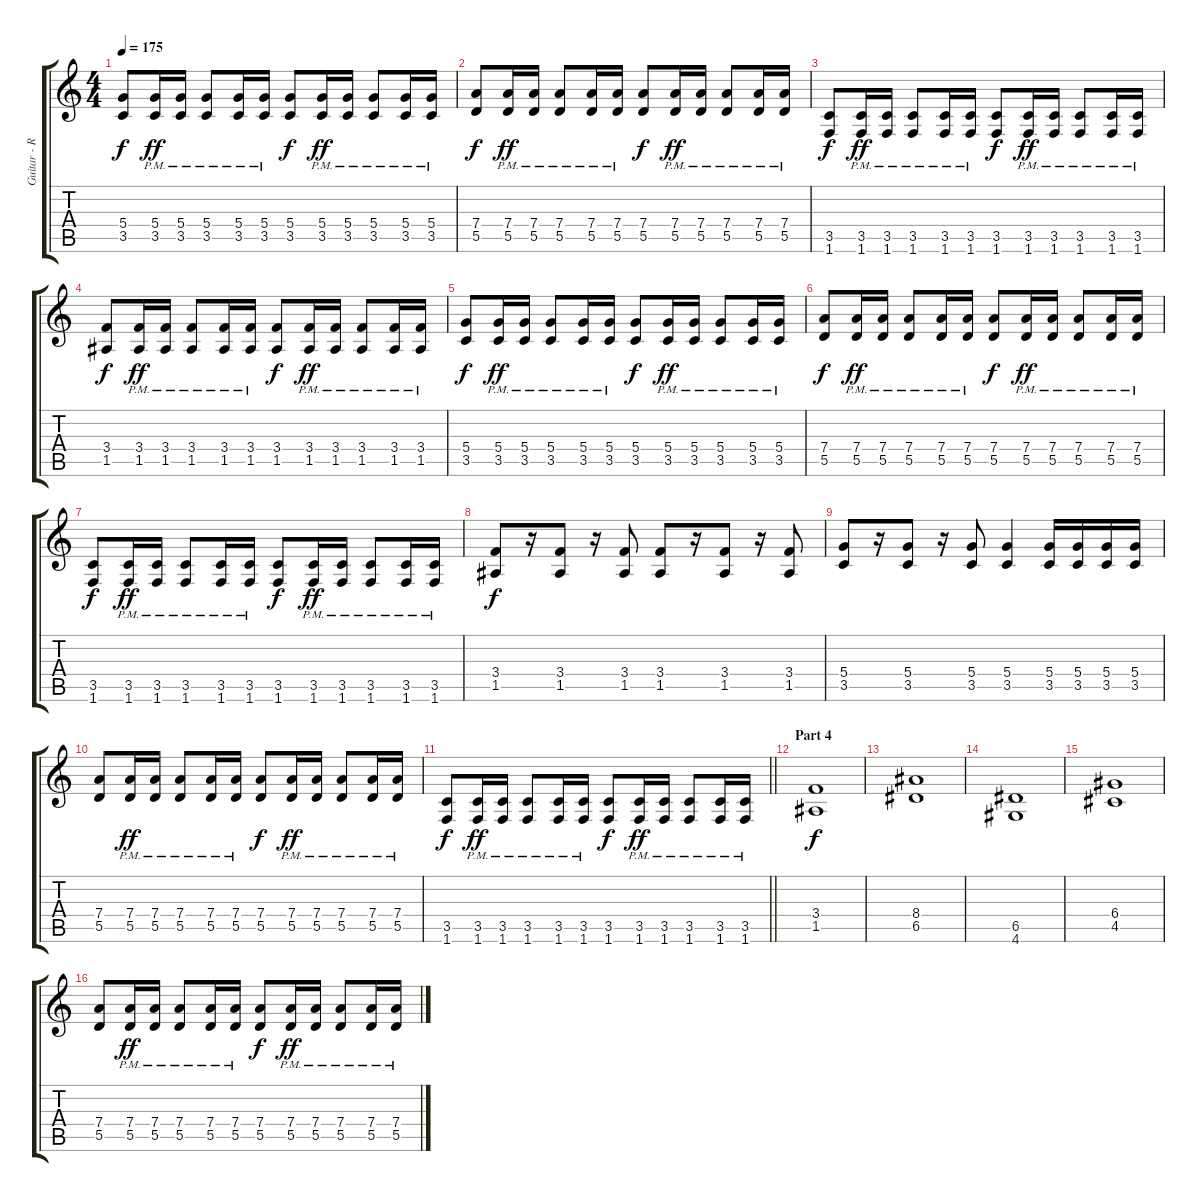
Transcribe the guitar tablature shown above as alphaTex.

\track ("Guitar - Rhythm" "Guitar - R") {instrument distortionguitar}
\staff {score tabs}
\tuning (E4 B3 G3 D3 A2 E2) {hide}
\ts (4 4)
\tempo 175
\clef g2
\ks c
(5.4 3.5).8{dy f} (5.4{pm} 3.5{pm}).16{dy ff} (5.4{pm} 3.5{pm}).16 (5.4{pm} 3.5{pm}).8 (5.4{pm} 3.5{pm}).16 (5.4{pm} 3.5{pm}).16 (5.4 3.5).8{dy f} (5.4{pm} 3.5{pm}).16{dy ff} (5.4{pm} 3.5{pm}).16 (5.4{pm} 3.5{pm}).8 (5.4{pm} 3.5{pm}).16 (5.4{pm} 3.5{pm}).16 |
(7.4 5.5).8{dy f} (7.4{pm} 5.5{pm}).16{dy ff} (7.4{pm} 5.5{pm}).16 (7.4{pm} 5.5{pm}).8 (7.4{pm} 5.5{pm}).16 (7.4{pm} 5.5{pm}).16 (7.4 5.5).8{dy f} (7.4{pm} 5.5{pm}).16{dy ff} (7.4{pm} 5.5{pm}).16 (7.4{pm} 5.5{pm}).8 (7.4{pm} 5.5{pm}).16 (7.4{pm} 5.5{pm}).16 |
(3.5 1.6).8{dy f} (3.5{pm} 1.6{pm}).16{dy ff} (3.5{pm} 1.6{pm}).16 (3.5{pm} 1.6{pm}).8 (3.5{pm} 1.6{pm}).16 (3.5{pm} 1.6{pm}).16 (3.5 1.6).8{dy f} (3.5{pm} 1.6{pm}).16{dy ff} (3.5{pm} 1.6{pm}).16 (3.5{pm} 1.6{pm}).8 (3.5{pm} 1.6{pm}).16 (3.5{pm} 1.6{pm}).16 |
(3.4 1.5).8{dy f} (3.4{pm} 1.5{pm}).16{dy ff} (3.4{pm} 1.5{pm}).16 (3.4{pm} 1.5{pm}).8 (3.4{pm} 1.5{pm}).16 (3.4{pm} 1.5{pm}).16 (3.4 1.5).8{dy f} (3.4{pm} 1.5{pm}).16{dy ff} (3.4{pm} 1.5{pm}).16 (3.4{pm} 1.5{pm}).8 (3.4{pm} 1.5{pm}).16 (3.4{pm} 1.5{pm}).16 |
(5.4 3.5).8{dy f} (5.4{pm} 3.5{pm}).16{dy ff} (5.4{pm} 3.5{pm}).16 (5.4{pm} 3.5{pm}).8 (5.4{pm} 3.5{pm}).16 (5.4{pm} 3.5{pm}).16 (5.4 3.5).8{dy f} (5.4{pm} 3.5{pm}).16{dy ff} (5.4{pm} 3.5{pm}).16 (5.4{pm} 3.5{pm}).8 (5.4{pm} 3.5{pm}).16 (5.4{pm} 3.5{pm}).16 |
(7.4 5.5).8{dy f} (7.4{pm} 5.5{pm}).16{dy ff} (7.4{pm} 5.5{pm}).16 (7.4{pm} 5.5{pm}).8 (7.4{pm} 5.5{pm}).16 (7.4{pm} 5.5{pm}).16 (7.4 5.5).8{dy f} (7.4{pm} 5.5{pm}).16{dy ff} (7.4{pm} 5.5{pm}).16 (7.4{pm} 5.5{pm}).8 (7.4{pm} 5.5{pm}).16 (7.4{pm} 5.5{pm}).16 |
(3.5 1.6).8{dy f} (3.5{pm} 1.6{pm}).16{dy ff} (3.5{pm} 1.6{pm}).16 (3.5{pm} 1.6{pm}).8 (3.5{pm} 1.6{pm}).16 (3.5{pm} 1.6{pm}).16 (3.5 1.6).8{dy f} (3.5{pm} 1.6{pm}).16{dy ff} (3.5{pm} 1.6{pm}).16 (3.5{pm} 1.6{pm}).8 (3.5{pm} 1.6{pm}).16 (3.5{pm} 1.6{pm}).16 |
(3.4 1.5).8{dy f} r.16 (3.4 1.5).8 r.16 (3.4 1.5).8 (3.4 1.5).8 r.16 (3.4 1.5).8 r.16 (3.4 1.5).8 |
(5.4 3.5).8 r.16 (5.4 3.5).8 r.16 (5.4 3.5).8 (5.4 3.5).4 (5.4 3.5).16 (5.4 3.5).16 (5.4 3.5).16 (5.4 3.5).16 |
(7.4 5.5).8 (7.4{pm} 5.5{pm}).16{dy ff} (7.4{pm} 5.5{pm}).16 (7.4{pm} 5.5{pm}).8 (7.4{pm} 5.5{pm}).16 (7.4{pm} 5.5{pm}).16 (7.4 5.5).8{dy f} (7.4{pm} 5.5{pm}).16{dy ff} (7.4{pm} 5.5{pm}).16 (7.4{pm} 5.5{pm}).8 (7.4{pm} 5.5{pm}).16 (7.4{pm} 5.5{pm}).16 |
\barLineRight lightlight
(3.5 1.6).8{dy f} (3.5{pm} 1.6{pm}).16{dy ff} (3.5{pm} 1.6{pm}).16 (3.5{pm} 1.6{pm}).8 (3.5{pm} 1.6{pm}).16 (3.5{pm} 1.6{pm}).16 (3.5 1.6).8{dy f} (3.5{pm} 1.6{pm}).16{dy ff} (3.5{pm} 1.6{pm}).16 (3.5{pm} 1.6{pm}).8 (3.5{pm} 1.6{pm}).16 (3.5{pm} 1.6{pm}).16 |
\section ("" "Part 4")
(3.4 1.5).1{dy f} |
(8.4 6.5).1 |
(6.5 4.6).1 |
(6.4 4.5).1 |
(7.4 5.5).8 (7.4{pm} 5.5{pm}).16{dy ff} (7.4{pm} 5.5{pm}).16 (7.4{pm} 5.5{pm}).8 (7.4{pm} 5.5{pm}).16 (7.4{pm} 5.5{pm}).16 (7.4 5.5).8{dy f} (7.4{pm} 5.5{pm}).16{dy ff} (7.4{pm} 5.5{pm}).16 (7.4{pm} 5.5{pm}).8 (7.4{pm} 5.5{pm}).16 (7.4{pm} 5.5{pm}).16
